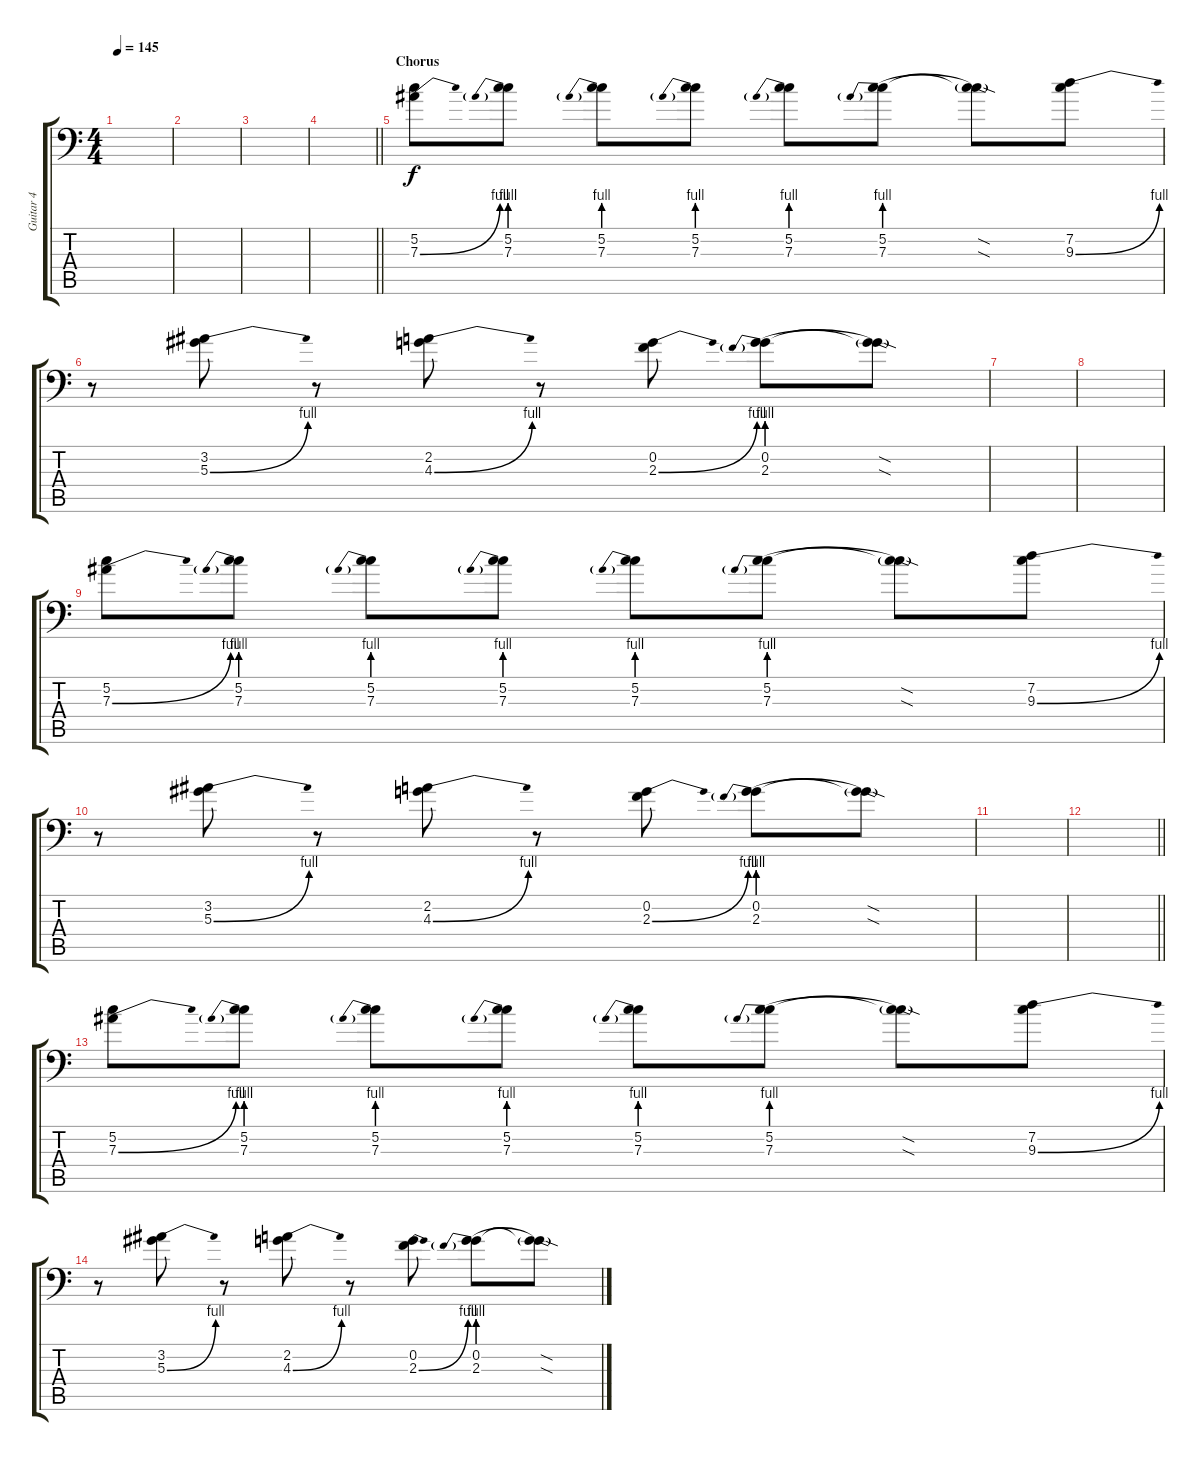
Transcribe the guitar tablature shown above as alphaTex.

\track ("Guitar 4" "Guitar 4") {instrument distortionguitar}
\staff {score tabs}
\tuning (C4 G3 Eb3 Bb2 F2 Bb1) {hide}
\ts (4 4)
\tempo 145
\clef f4
\ks c
|
|
|
\barLineRight lightlight
|
\section ("" "Chorus")
(5.2 7.3{be (bend 0 0 60 4)}).8 (5.2 7.3{be (prebend 0 4 60 4)}).8 (5.2 7.3{be (prebend 0 4 60 4)}).8 (5.2 7.3{be (prebend 0 4 60 4)}).8 (5.2 7.3{be (prebend 0 4 60 4)}).8 (5.2 7.3{be (prebend 0 4 60 4)}).8 (5.2{sod t} 7.3{sod t}).8 (7.2 9.3{be (bend 0 0 60 4)}).8 |
r.8 (3.2 5.3{be (bend 0 0 60 4)}).8 r.8 (2.2 4.3{be (bend 0 0 60 4)}).8 r.8 (0.2 2.3{be (bend 0 0 60 4)}).8 (0.2 2.3{be (prebend 0 4 60 4)}).8 (0.2{sod t} 2.3{sod t}).8 |
|
|
(5.2 7.3{be (bend 0 0 60 4)}).8 (5.2 7.3{be (prebend 0 4 60 4)}).8 (5.2 7.3{be (prebend 0 4 60 4)}).8 (5.2 7.3{be (prebend 0 4 60 4)}).8 (5.2 7.3{be (prebend 0 4 60 4)}).8 (5.2 7.3{be (prebend 0 4 60 4)}).8 (5.2{sod t} 7.3{sod t}).8 (7.2 9.3{be (bend 0 0 60 4)}).8 |
r.8 (3.2 5.3{be (bend 0 0 60 4)}).8 r.8 (2.2 4.3{be (bend 0 0 60 4)}).8 r.8 (0.2 2.3{be (bend 0 0 60 4)}).8 (0.2 2.3{be (prebend 0 4 60 4)}).8 (0.2{sod t} 2.3{sod t}).8 |
|
\barLineRight lightlight
|
(5.2 7.3{be (bend 0 0 60 4)}).8 (5.2 7.3{be (prebend 0 4 60 4)}).8 (5.2 7.3{be (prebend 0 4 60 4)}).8 (5.2 7.3{be (prebend 0 4 60 4)}).8 (5.2 7.3{be (prebend 0 4 60 4)}).8 (5.2 7.3{be (prebend 0 4 60 4)}).8 (5.2{sod t} 7.3{sod t}).8 (7.2 9.3{be (bend 0 0 60 4)}).8 |
r.8 (3.2 5.3{be (bend 0 0 60 4)}).8 r.8 (2.2 4.3{be (bend 0 0 60 4)}).8 r.8 (0.2 2.3{be (bend 0 0 60 4)}).8 (0.2 2.3{be (prebend 0 4 60 4)}).8 (0.2{sod t} 2.3{sod t}).8
